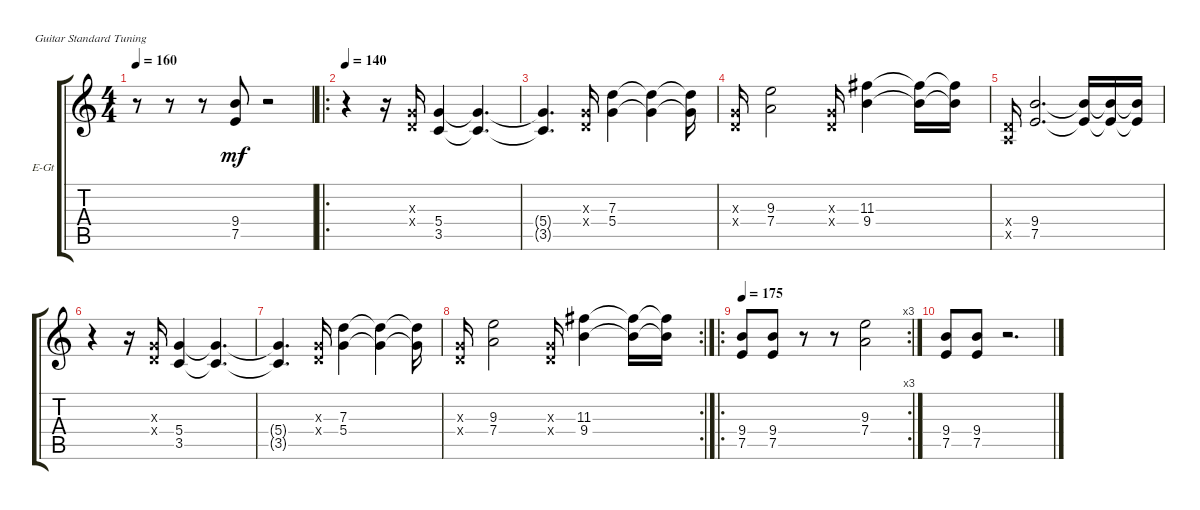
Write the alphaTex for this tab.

\defaultSystemsLayout 4
\bracketExtendMode groupsimilarinstruments
\firstSystemTrackNameOrientation horizontal
\otherSystemsTrackNameOrientation horizontal
\track ("Electric Guitar" "E-Gt") {instrument distortionguitar}
\staff {score tabs}
\tuning (E4 B3 G3 D3 A2 E2)
\ts (4 4)
\tempo 160
\clef g2
\ks c
r.8{dy mf} r.8 r.8 (9.4 7.5).8 r.2 |
\ro
\tempo 140
r.4 r.16 (0.3{x} 0.4{x}).16 (5.4 3.5).4 (5.4{t} 3.5{t}).4{d} |
(5.4{t} 3.5{t}).4{d} (0.3{x} 0.4{x}).16 (5.4 7.3).4 (7.3{t} 5.4{t}).4 (5.4{t} 7.3{t}).16 |
(0.3{x} 0.4{x}).16 (7.4 9.3).2 (0.3{x} 0.4{x}).16 (9.4 11.3).4 (11.3{t} 9.4{t}).16 (9.4{t} 11.3{t}).16 |
(0.5{x} 0.4{x}).16 (9.4 7.5).2{d} (9.4{t} 7.5{t}).16 (7.5{t} 9.4{t}).16 (9.4{t} 7.5{t}).16 |
r.4 r.16 (0.3{x} 0.4{x}).16 (5.4 3.5).4 (5.4{t} 3.5{t}).4{d} |
(5.4{t} 3.5{t}).4{d} (0.3{x} 0.4{x}).16 (5.4 7.3).4 (7.3{t} 5.4{t}).4 (5.4{t} 7.3{t}).16 |
\rc 2
(0.3{x} 0.4{x}).16 (7.4 9.3).2 (0.3{x} 0.4{x}).16 (9.4 11.3).4 (11.3{t} 9.4{t}).16 (9.4{t} 11.3{t}).16 |
\ro
\rc 3
\tempo (175 0.00625)
(7.5 9.4).8 (7.5 9.4).8 r.8 r.8 (7.4 9.3).2 |
(7.5 9.4).8 (9.4 7.5).8 r.2{d}
